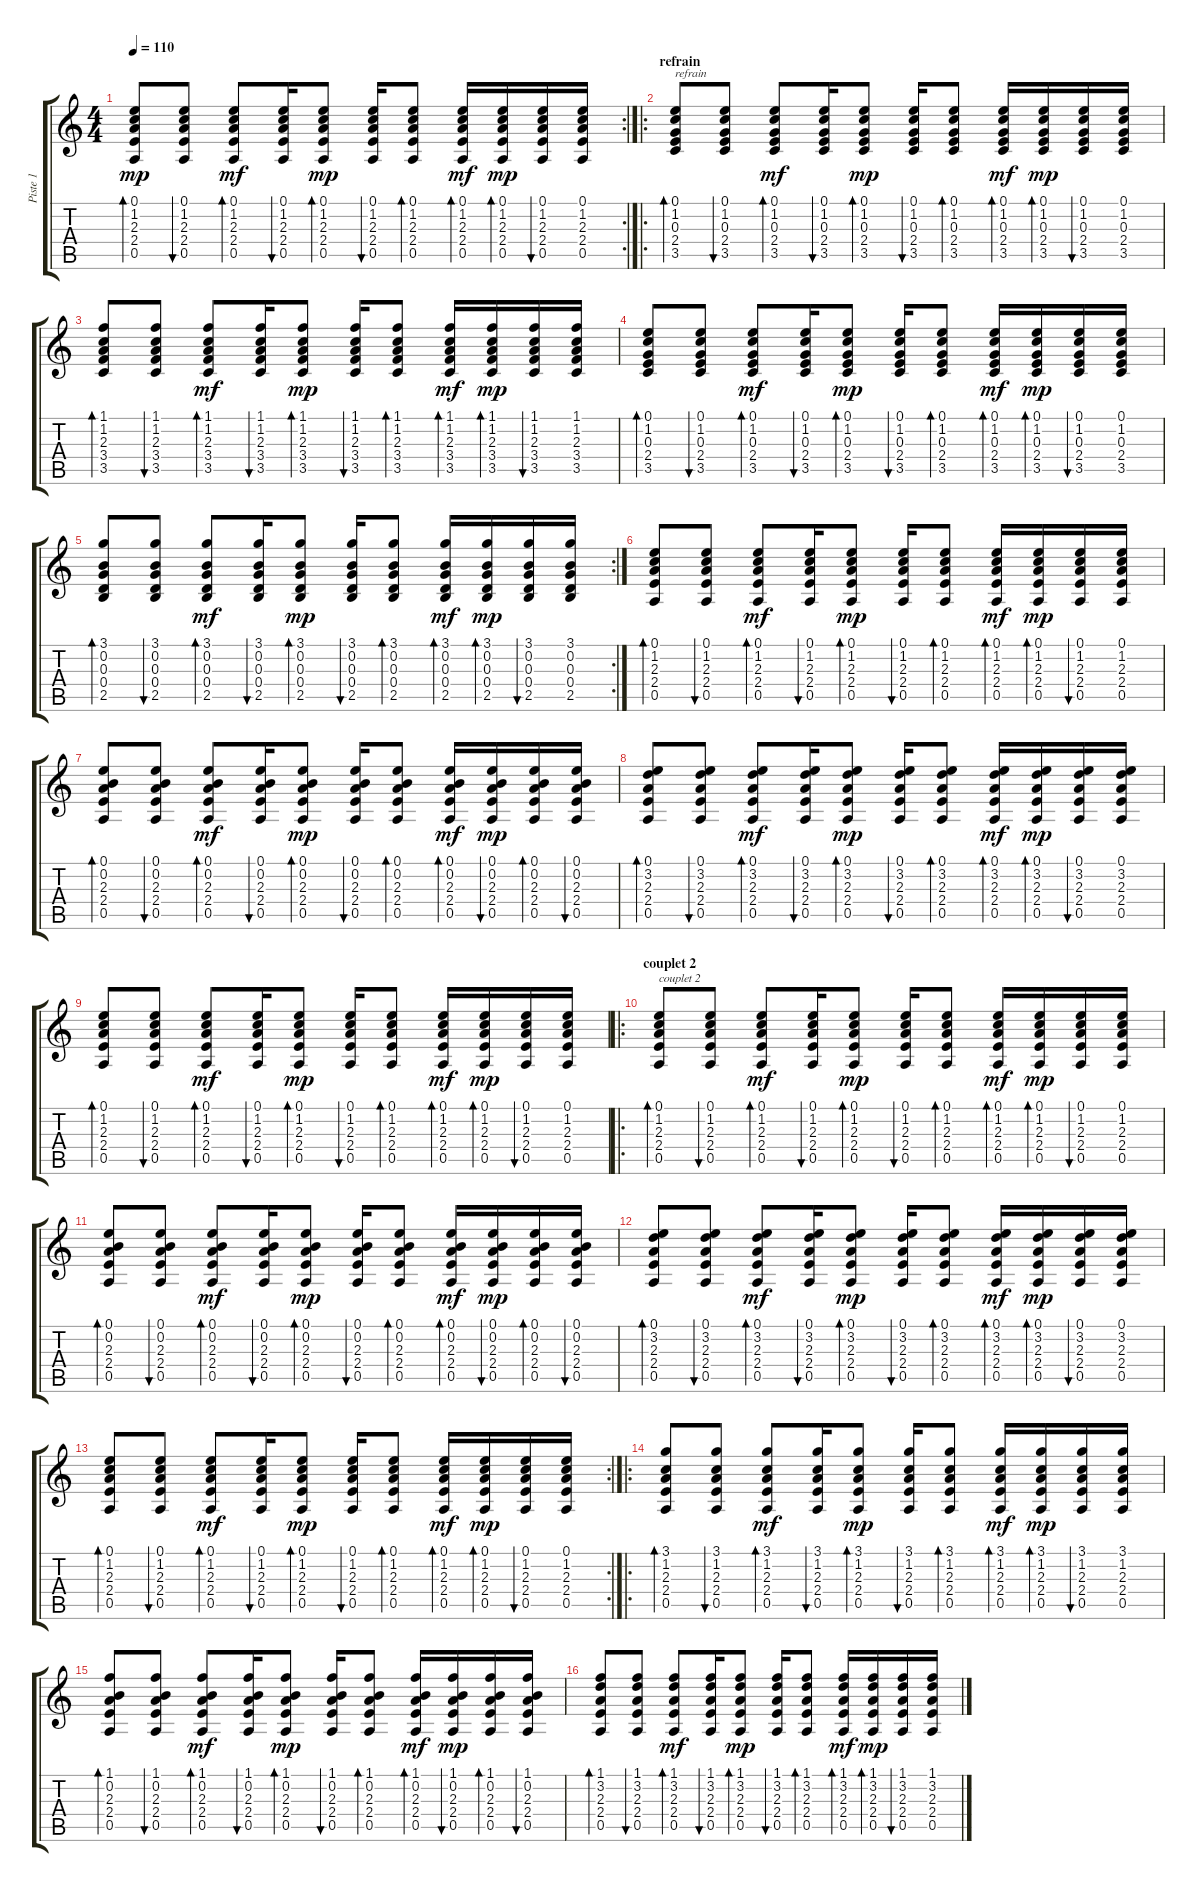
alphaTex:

\track ("Piste 1" "Piste 1") {instrument acousticguitarsteel}
\staff {score tabs}
\tuning (E4 B3 G3 D3 A2 E2) {hide}
\rc 2
\ts (4 4)
\tempo 110
\clef g2
\ks c
(0.1 1.2 2.3 2.4 0.5).8{bd 60 dy mp} (0.1 1.2 2.3 2.4 0.5).8{bu 60} (0.1 1.2 2.3 2.4 0.5).8{bd 60 dy mf} (0.1 1.2 2.3 2.4 0.5).16{bu 60} (0.1 1.2 2.3 2.4 0.5).8{bd 60 dy mp} (0.1 1.2 2.3 2.4 0.5).16{bu 60} (0.1 1.2 2.3 2.4 0.5).8{bd 60} (0.1 1.2 2.3 2.4 0.5).16{bd 60 dy mf} (0.1 1.2 2.3 2.4 0.5).16{bd 60 dy mp} (0.1 1.2 2.3 2.4 0.5).16{bu 60} (0.1 1.2 2.3 2.4 0.5).16 |
\ro
\section ("" "refrain")
(0.1 1.2 0.3 2.4 3.5).8{bd 60 txt "refrain"} (0.1 1.2 0.3 2.4 3.5).8{bu 60} (0.1 1.2 0.3 2.4 3.5).8{bd 60 dy mf} (0.1 1.2 0.3 2.4 3.5).16{bu 60} (0.1 1.2 0.3 2.4 3.5).8{bd 60 dy mp} (0.1 1.2 0.3 2.4 3.5).16{bu 60} (0.1 1.2 0.3 2.4 3.5).8{bd 60} (0.1 1.2 0.3 2.4 3.5).16{bd 60 dy mf} (0.1 1.2 0.3 2.4 3.5).16{bd 60 dy mp} (0.1 1.2 0.3 2.4 3.5).16{bu 60} (0.1 1.2 0.3 2.4 3.5).16 |
(1.1 1.2 2.3 3.4 3.5).8{bd 60} (1.1 1.2 2.3 3.4 3.5).8{bu 60} (1.1 1.2 2.3 3.4 3.5).8{bd 60 dy mf} (1.1 1.2 2.3 3.4 3.5).16{bu 60} (1.1 1.2 2.3 3.4 3.5).8{bd 60 dy mp} (1.1 1.2 2.3 3.4 3.5).16{bu 60} (1.1 1.2 2.3 3.4 3.5).8{bd 60} (1.1 1.2 2.3 3.4 3.5).16{bd 60 dy mf} (1.1 1.2 2.3 3.4 3.5).16{bd 60 dy mp} (1.1 1.2 2.3 3.4 3.5).16{bu 60} (1.1 1.2 2.3 3.4 3.5).16 |
(0.1 1.2 0.3 2.4 3.5).8{bd 60} (0.1 1.2 0.3 2.4 3.5).8{bu 60} (0.1 1.2 0.3 2.4 3.5).8{bd 60 dy mf} (0.1 1.2 0.3 2.4 3.5).16{bu 60} (0.1 1.2 0.3 2.4 3.5).8{bd 60 dy mp} (0.1 1.2 0.3 2.4 3.5).16{bu 60} (0.1 1.2 0.3 2.4 3.5).8{bd 60} (0.1 1.2 0.3 2.4 3.5).16{bd 60 dy mf} (0.1 1.2 0.3 2.4 3.5).16{bd 60 dy mp} (0.1 1.2 0.3 2.4 3.5).16{bu 60} (0.1 1.2 0.3 2.4 3.5).16 |
\rc 2
(3.1 0.2 0.3 0.4 2.5).8{bd 60} (3.1 0.2 0.3 0.4 2.5).8{bu 60} (3.1 0.2 0.3 0.4 2.5).8{bd 60 dy mf} (3.1 0.2 0.3 0.4 2.5).16{bu 60} (3.1 0.2 0.3 0.4 2.5).8{bd 60 dy mp} (3.1 0.2 0.3 0.4 2.5).16{bu 60} (3.1 0.2 0.3 0.4 2.5).8{bd 60} (3.1 0.2 0.3 0.4 2.5).16{bd 60 dy mf} (3.1 0.2 0.3 0.4 2.5).16{bd 60 dy mp} (3.1 0.2 0.3 0.4 2.5).16{bu 60} (3.1 0.2 0.3 0.4 2.5).16 |
(0.1 1.2 2.3 2.4 0.5).8{bd 60} (0.1 1.2 2.3 2.4 0.5).8{bu 60} (0.1 1.2 2.3 2.4 0.5).8{bd 60 dy mf} (0.1 1.2 2.3 2.4 0.5).16{bu 60} (0.1 1.2 2.3 2.4 0.5).8{bd 60 dy mp} (0.1 1.2 2.3 2.4 0.5).16{bu 60} (0.1 1.2 2.3 2.4 0.5).8{bd 60} (0.1 1.2 2.3 2.4 0.5).16{bd 60 dy mf} (0.1 1.2 2.3 2.4 0.5).16{bd 60 dy mp} (0.1 1.2 2.3 2.4 0.5).16{bu 60} (0.1 1.2 2.3 2.4 0.5).16 |
(0.1 0.2 2.3 2.4 0.5).8{bd 60} (0.1 0.2 2.3 2.4 0.5).8{bu 60} (0.1 0.2 2.3 2.4 0.5).8{bd 60 dy mf} (0.1 0.2 2.3 2.4 0.5).16{bu 60} (0.1 0.2 2.3 2.4 0.5).8{bd 60 dy mp} (0.1 0.2 2.3 2.4 0.5).16{bu 60} (0.1 0.2 2.3 2.4 0.5).8{bd 60} (0.1 0.2 2.3 2.4 0.5).16{bd 60 dy mf} (0.1 0.2 2.3 2.4 0.5).16{bu 60 dy mp} (0.1 0.2 2.3 2.4 0.5).16{bd 60} (0.1 0.2 2.3 2.4 0.5).16{bu 60} |
(0.1 3.2 2.3 2.4 0.5).8{bd 60} (0.1 3.2 2.3 2.4 0.5).8{bu 60} (0.1 3.2 2.3 2.4 0.5).8{bd 60 dy mf} (0.1 3.2 2.3 2.4 0.5).16{bu 60} (0.1 3.2 2.3 2.4 0.5).8{bd 60 dy mp} (0.1 3.2 2.3 2.4 0.5).16{bu 60} (0.1 3.2 2.3 2.4 0.5).8{bd 60} (0.1 3.2 2.3 2.4 0.5).16{bd 60 dy mf} (0.1 3.2 2.3 2.4 0.5).16{bd 60 dy mp} (0.1 3.2 2.3 2.4 0.5).16{bu 60} (0.1 3.2 2.3 2.4 0.5).16 |
(0.1 1.2 2.3 2.4 0.5).8{bd 60} (0.1 1.2 2.3 2.4 0.5).8{bu 60} (0.1 1.2 2.3 2.4 0.5).8{bd 60 dy mf} (0.1 1.2 2.3 2.4 0.5).16{bu 60} (0.1 1.2 2.3 2.4 0.5).8{bd 60 dy mp} (0.1 1.2 2.3 2.4 0.5).16{bu 60} (0.1 1.2 2.3 2.4 0.5).8{bd 60} (0.1 1.2 2.3 2.4 0.5).16{bd 60 dy mf} (0.1 1.2 2.3 2.4 0.5).16{bd 60 dy mp} (0.1 1.2 2.3 2.4 0.5).16{bu 60} (0.1 1.2 2.3 2.4 0.5).16 |
\ro
\section ("" "couplet 2")
(0.1 1.2 2.3 2.4 0.5).8{bd 60 txt "couplet 2"} (0.1 1.2 2.3 2.4 0.5).8{bu 60} (0.1 1.2 2.3 2.4 0.5).8{bd 60 dy mf} (0.1 1.2 2.3 2.4 0.5).16{bu 60} (0.1 1.2 2.3 2.4 0.5).8{bd 60 dy mp} (0.1 1.2 2.3 2.4 0.5).16{bu 60} (0.1 1.2 2.3 2.4 0.5).8{bd 60} (0.1 1.2 2.3 2.4 0.5).16{bd 60 dy mf} (0.1 1.2 2.3 2.4 0.5).16{bd 60 dy mp} (0.1 1.2 2.3 2.4 0.5).16{bu 60} (0.1 1.2 2.3 2.4 0.5).16 |
(0.1 0.2 2.3 2.4 0.5).8{bd 60} (0.1 0.2 2.3 2.4 0.5).8{bu 60} (0.1 0.2 2.3 2.4 0.5).8{bd 60 dy mf} (0.1 0.2 2.3 2.4 0.5).16{bu 60} (0.1 0.2 2.3 2.4 0.5).8{bd 60 dy mp} (0.1 0.2 2.3 2.4 0.5).16{bu 60} (0.1 0.2 2.3 2.4 0.5).8{bd 60} (0.1 0.2 2.3 2.4 0.5).16{bd 60 dy mf} (0.1 0.2 2.3 2.4 0.5).16{bu 60 dy mp} (0.1 0.2 2.3 2.4 0.5).16{bd 60} (0.1 0.2 2.3 2.4 0.5).16{bu 60} |
(0.1 3.2 2.3 2.4 0.5).8{bd 60} (0.1 3.2 2.3 2.4 0.5).8{bu 60} (0.1 3.2 2.3 2.4 0.5).8{bd 60 dy mf} (0.1 3.2 2.3 2.4 0.5).16{bu 60} (0.1 3.2 2.3 2.4 0.5).8{bd 60 dy mp} (0.1 3.2 2.3 2.4 0.5).16{bu 60} (0.1 3.2 2.3 2.4 0.5).8{bd 60} (0.1 3.2 2.3 2.4 0.5).16{bd 60 dy mf} (0.1 3.2 2.3 2.4 0.5).16{bd 60 dy mp} (0.1 3.2 2.3 2.4 0.5).16{bu 60} (0.1 3.2 2.3 2.4 0.5).16 |
\rc 2
(0.1 1.2 2.3 2.4 0.5).8{bd 60} (0.1 1.2 2.3 2.4 0.5).8{bu 60} (0.1 1.2 2.3 2.4 0.5).8{bd 60 dy mf} (0.1 1.2 2.3 2.4 0.5).16{bu 60} (0.1 1.2 2.3 2.4 0.5).8{bd 60 dy mp} (0.1 1.2 2.3 2.4 0.5).16{bu 60} (0.1 1.2 2.3 2.4 0.5).8{bd 60} (0.1 1.2 2.3 2.4 0.5).16{bd 60 dy mf} (0.1 1.2 2.3 2.4 0.5).16{bd 60 dy mp} (0.1 1.2 2.3 2.4 0.5).16{bu 60} (0.1 1.2 2.3 2.4 0.5).16 |
\ro
(3.1 1.2 2.3 2.4 0.5).8{bd 60} (3.1 1.2 2.3 2.4 0.5).8{bu 60} (3.1 1.2 2.3 2.4 0.5).8{bd 60 dy mf} (3.1 1.2 2.3 2.4 0.5).16{bu 60} (3.1 1.2 2.3 2.4 0.5).8{bd 60 dy mp} (3.1 1.2 2.3 2.4 0.5).16{bu 60} (3.1 1.2 2.3 2.4 0.5).8{bd 60} (3.1 1.2 2.3 2.4 0.5).16{bd 60 dy mf} (3.1 1.2 2.3 2.4 0.5).16{bd 60 dy mp} (3.1 1.2 2.3 2.4 0.5).16{bu 60} (3.1 1.2 2.3 2.4 0.5).16 |
(1.1 0.2 2.3 2.4 0.5).8{bd 60} (1.1 0.2 2.3 2.4 0.5).8{bu 60} (1.1 0.2 2.3 2.4 0.5).8{bd 60 dy mf} (1.1 0.2 2.3 2.4 0.5).16{bu 60} (1.1 0.2 2.3 2.4 0.5).8{bd 60 dy mp} (1.1 0.2 2.3 2.4 0.5).16{bu 60} (1.1 0.2 2.3 2.4 0.5).8{bd 60} (1.1 0.2 2.3 2.4 0.5).16{bd 60 dy mf} (1.1 0.2 2.3 2.4 0.5).16{bu 60 dy mp} (1.1 0.2 2.3 2.4 0.5).16{bd 60} (1.1 0.2 2.3 2.4 0.5).16{bu 60} |
(1.1 3.2 2.3 2.4 0.5).8{bd 60} (1.1 3.2 2.3 2.4 0.5).8{bu 60} (1.1 3.2 2.3 2.4 0.5).8{bd 60 dy mf} (1.1 3.2 2.3 2.4 0.5).16{bu 60} (1.1 3.2 2.3 2.4 0.5).8{bd 60 dy mp} (1.1 3.2 2.3 2.4 0.5).16{bu 60} (1.1 3.2 2.3 2.4 0.5).8{bd 60} (1.1 3.2 2.3 2.4 0.5).16{bd 60 dy mf} (1.1 3.2 2.3 2.4 0.5).16{bd 60 dy mp} (1.1 3.2 2.3 2.4 0.5).16{bu 60} (1.1 3.2 2.3 2.4 0.5).16
